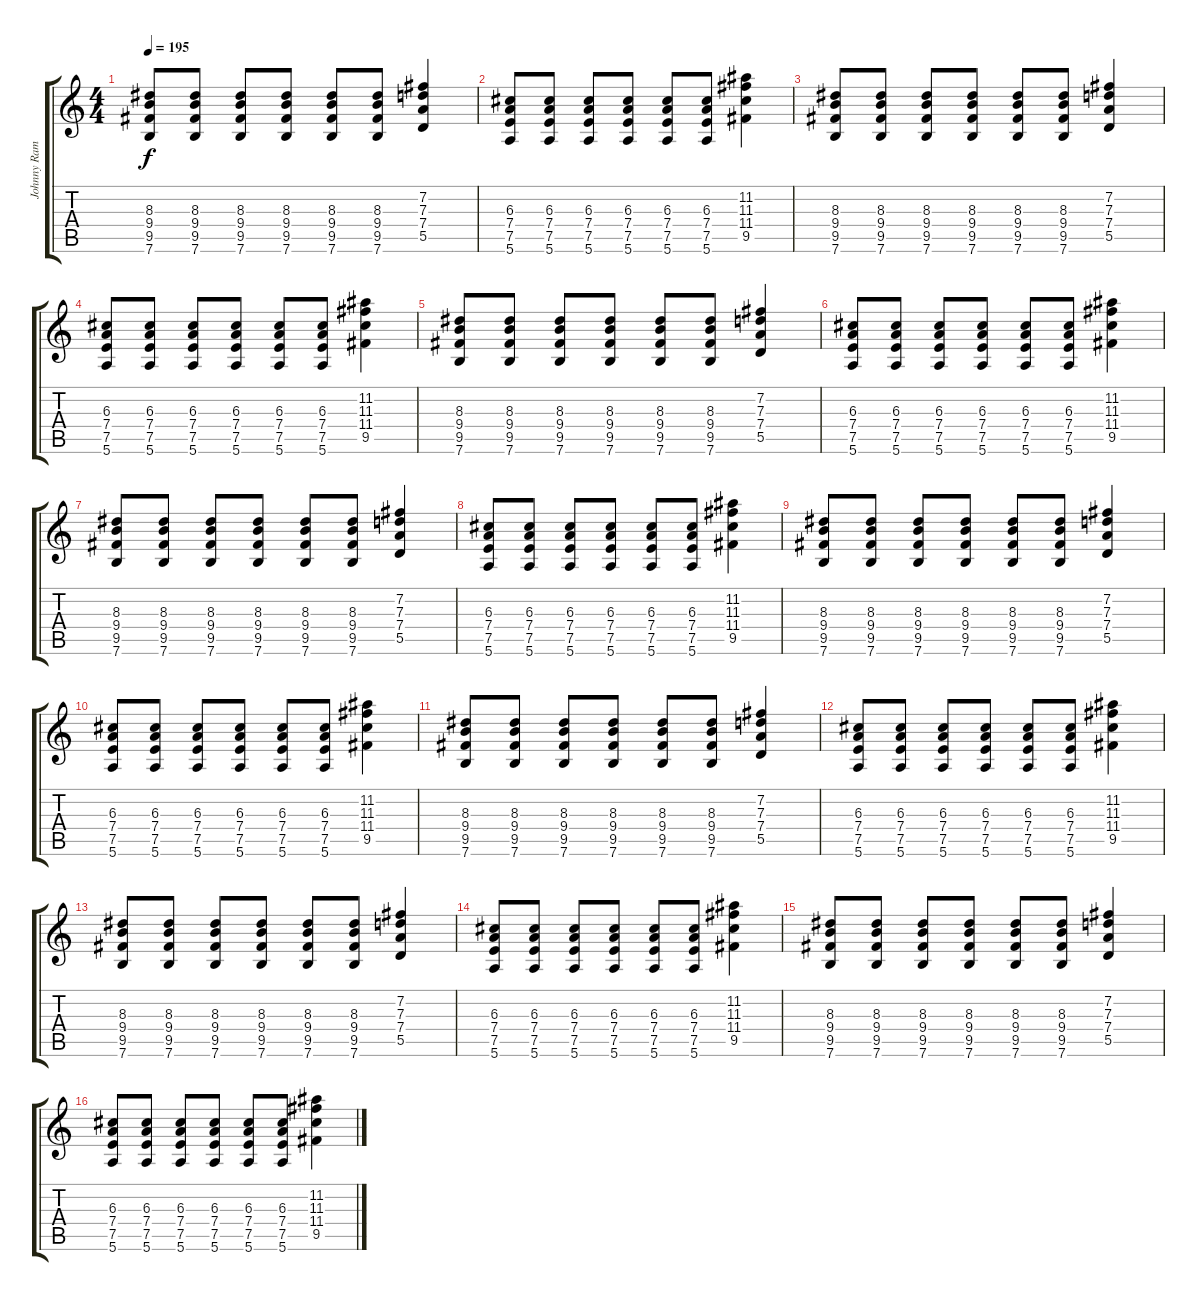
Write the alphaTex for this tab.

\track ("Johnny Ramone" "Johnny Ram") {instrument distortionguitar}
\staff {score tabs}
\tuning (E4 B3 G3 D3 A2 E2) {hide}
\ts (4 4)
\tempo 195
\clef g2
\ks c
(8.3 9.4 9.5 7.6).8{dy f} (8.3 9.4 9.5 7.6).8 (8.3 9.4 9.5 7.6).8 (8.3 9.4 9.5 7.6).8 (8.3 9.4 9.5 7.6).8 (8.3 9.4 9.5 7.6).8 (7.2 7.3 7.4 5.5).4 |
(6.3 7.4 7.5 5.6).8 (6.3 7.4 7.5 5.6).8 (6.3 7.4 7.5 5.6).8 (6.3 7.4 7.5 5.6).8 (6.3 7.4 7.5 5.6).8 (6.3 7.4 7.5 5.6).8 (11.2 11.3 11.4 9.5).4 |
(8.3 9.4 9.5 7.6).8 (8.3 9.4 9.5 7.6).8 (8.3 9.4 9.5 7.6).8 (8.3 9.4 9.5 7.6).8 (8.3 9.4 9.5 7.6).8 (8.3 9.4 9.5 7.6).8 (7.2 7.3 7.4 5.5).4 |
(6.3 7.4 7.5 5.6).8 (6.3 7.4 7.5 5.6).8 (6.3 7.4 7.5 5.6).8 (6.3 7.4 7.5 5.6).8 (6.3 7.4 7.5 5.6).8 (6.3 7.4 7.5 5.6).8 (11.2 11.3 11.4 9.5).4 |
(8.3 9.4 9.5 7.6).8 (8.3 9.4 9.5 7.6).8 (8.3 9.4 9.5 7.6).8 (8.3 9.4 9.5 7.6).8 (8.3 9.4 9.5 7.6).8 (8.3 9.4 9.5 7.6).8 (7.2 7.3 7.4 5.5).4 |
(6.3 7.4 7.5 5.6).8 (6.3 7.4 7.5 5.6).8 (6.3 7.4 7.5 5.6).8 (6.3 7.4 7.5 5.6).8 (6.3 7.4 7.5 5.6).8 (6.3 7.4 7.5 5.6).8 (11.2 11.3 11.4 9.5).4 |
(8.3 9.4 9.5 7.6).8 (8.3 9.4 9.5 7.6).8 (8.3 9.4 9.5 7.6).8 (8.3 9.4 9.5 7.6).8 (8.3 9.4 9.5 7.6).8 (8.3 9.4 9.5 7.6).8 (7.2 7.3 7.4 5.5).4 |
(6.3 7.4 7.5 5.6).8 (6.3 7.4 7.5 5.6).8 (6.3 7.4 7.5 5.6).8 (6.3 7.4 7.5 5.6).8 (6.3 7.4 7.5 5.6).8 (6.3 7.4 7.5 5.6).8 (11.2 11.3 11.4 9.5).4 |
(8.3 9.4 9.5 7.6).8 (8.3 9.4 9.5 7.6).8 (8.3 9.4 9.5 7.6).8 (8.3 9.4 9.5 7.6).8 (8.3 9.4 9.5 7.6).8 (8.3 9.4 9.5 7.6).8 (7.2 7.3 7.4 5.5).4 |
(6.3 7.4 7.5 5.6).8 (6.3 7.4 7.5 5.6).8 (6.3 7.4 7.5 5.6).8 (6.3 7.4 7.5 5.6).8 (6.3 7.4 7.5 5.6).8 (6.3 7.4 7.5 5.6).8 (11.2 11.3 11.4 9.5).4 |
(8.3 9.4 9.5 7.6).8 (8.3 9.4 9.5 7.6).8 (8.3 9.4 9.5 7.6).8 (8.3 9.4 9.5 7.6).8 (8.3 9.4 9.5 7.6).8 (8.3 9.4 9.5 7.6).8 (7.2 7.3 7.4 5.5).4 |
(6.3 7.4 7.5 5.6).8 (6.3 7.4 7.5 5.6).8 (6.3 7.4 7.5 5.6).8 (6.3 7.4 7.5 5.6).8 (6.3 7.4 7.5 5.6).8 (6.3 7.4 7.5 5.6).8 (11.2 11.3 11.4 9.5).4 |
(8.3 9.4 9.5 7.6).8 (8.3 9.4 9.5 7.6).8 (8.3 9.4 9.5 7.6).8 (8.3 9.4 9.5 7.6).8 (8.3 9.4 9.5 7.6).8 (8.3 9.4 9.5 7.6).8 (7.2 7.3 7.4 5.5).4 |
(6.3 7.4 7.5 5.6).8 (6.3 7.4 7.5 5.6).8 (6.3 7.4 7.5 5.6).8 (6.3 7.4 7.5 5.6).8 (6.3 7.4 7.5 5.6).8 (6.3 7.4 7.5 5.6).8 (11.2 11.3 11.4 9.5).4 |
(8.3 9.4 9.5 7.6).8 (8.3 9.4 9.5 7.6).8 (8.3 9.4 9.5 7.6).8 (8.3 9.4 9.5 7.6).8 (8.3 9.4 9.5 7.6).8 (8.3 9.4 9.5 7.6).8 (7.2 7.3 7.4 5.5).4 |
(6.3 7.4 7.5 5.6).8 (6.3 7.4 7.5 5.6).8 (6.3 7.4 7.5 5.6).8 (6.3 7.4 7.5 5.6).8 (6.3 7.4 7.5 5.6).8 (6.3 7.4 7.5 5.6).8 (11.2 11.3 11.4 9.5).4
